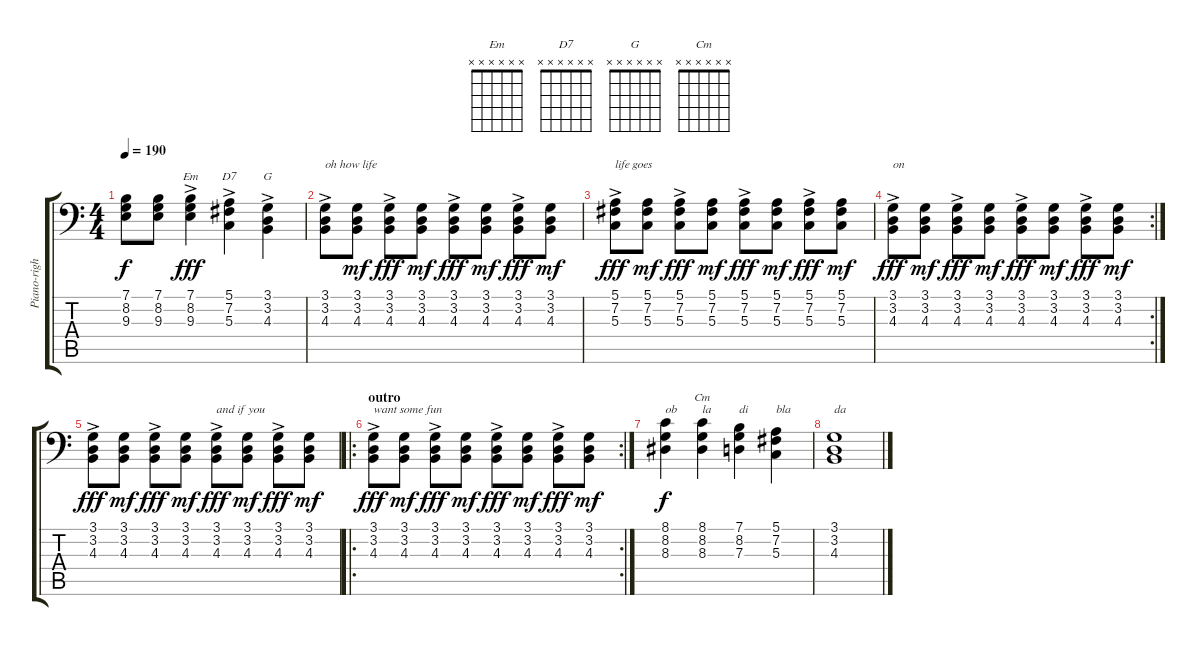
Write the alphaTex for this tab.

\track ("Piano-right" "Piano-righ") {instrument brightacousticpiano}
\staff {score tabs}
\tuning (E3 B2 G2 D2 A1 E1) {hide}
\chord ("Em" x x x x x x) {firstfret 0}
\chord ("D7" x x x x x x) {firstfret 0}
\chord ("G" x x x x x x) {firstfret 0}
\chord ("Cm" x x x x x x) {firstfret 0}
\ts (4 4)
\tempo 190
\clef f4
\ks c
(7.1 8.2 9.3).8{dy f} (7.1 8.2 9.3).8 (7.1 8.2 9.3{ac}).4{ch "Em" dy fff} (5.1 7.2 5.3{ac}).4{ch "D7"} (3.1 3.2 4.3{ac}).4{ch "G"} |
(3.1 3.2{ac} 4.3).8{txt "oh how life"} (3.1 3.2 4.3).8{dy mf} (3.1{ac} 3.2 4.3).8{dy fff} (3.1 3.2 4.3).8{dy mf} (3.1 3.2 4.3{ac}).8{dy fff} (3.1 3.2 4.3).8{dy mf} (3.1 3.2{ac} 4.3).8{dy fff} (3.1 3.2 4.3).8{dy mf} |
(5.1 7.2 5.3{ac}).8{txt "life goes" dy fff} (5.1 7.2 5.3).8{dy mf} (5.1 7.2 5.3{ac}).8{dy fff} (5.1 7.2 5.3).8{dy mf} (5.1 7.2 5.3{ac}).8{dy fff} (5.1 7.2 5.3).8{dy mf} (5.1 7.2 5.3{ac}).8{dy fff} (5.1 7.2 5.3).8{dy mf} |
\rc 2
(3.1 3.2{ac} 4.3).8{txt "on" dy fff} (3.1 3.2 4.3).8{dy mf} (3.1{ac} 3.2 4.3).8{dy fff} (3.1 3.2 4.3).8{dy mf} (3.1 3.2 4.3{ac}).8{dy fff} (3.1 3.2 4.3).8{dy mf} (3.1 3.2{ac} 4.3).8{dy fff} (3.1 3.2 4.3).8{dy mf} |
(3.1 3.2{ac} 4.3).8{dy fff} (3.1 3.2 4.3).8{dy mf} (3.1{ac} 3.2 4.3).8{dy fff} (3.1 3.2 4.3).8{dy mf} (3.1 3.2 4.3{ac}).8{txt "and if you" dy fff} (3.1 3.2 4.3).8{dy mf} (3.1 3.2{ac} 4.3).8{dy fff} (3.1 3.2 4.3).8{dy mf} |
\ro
\rc 2
\section ("" "outro")
(3.1 3.2{ac} 4.3).8{txt "want some fun" dy fff} (3.1 3.2 4.3).8{dy mf} (3.1{ac} 3.2 4.3).8{dy fff} (3.1 3.2 4.3).8{dy mf} (3.1 3.2 4.3{ac}).8{dy fff} (3.1 3.2 4.3).8{dy mf} (3.1 3.2{ac} 4.3).8{dy fff} (3.1 3.2 4.3).8{dy mf} |
(8.1 8.2 8.3).4{txt "ob" dy f} (8.1 8.2 8.3).4{ch "Cm" txt "la"} (7.1 8.2 7.3).4{txt "di"} (5.1 7.2 5.3).4{txt "bla"} |
(3.1 3.2 4.3).1{txt "da"}
